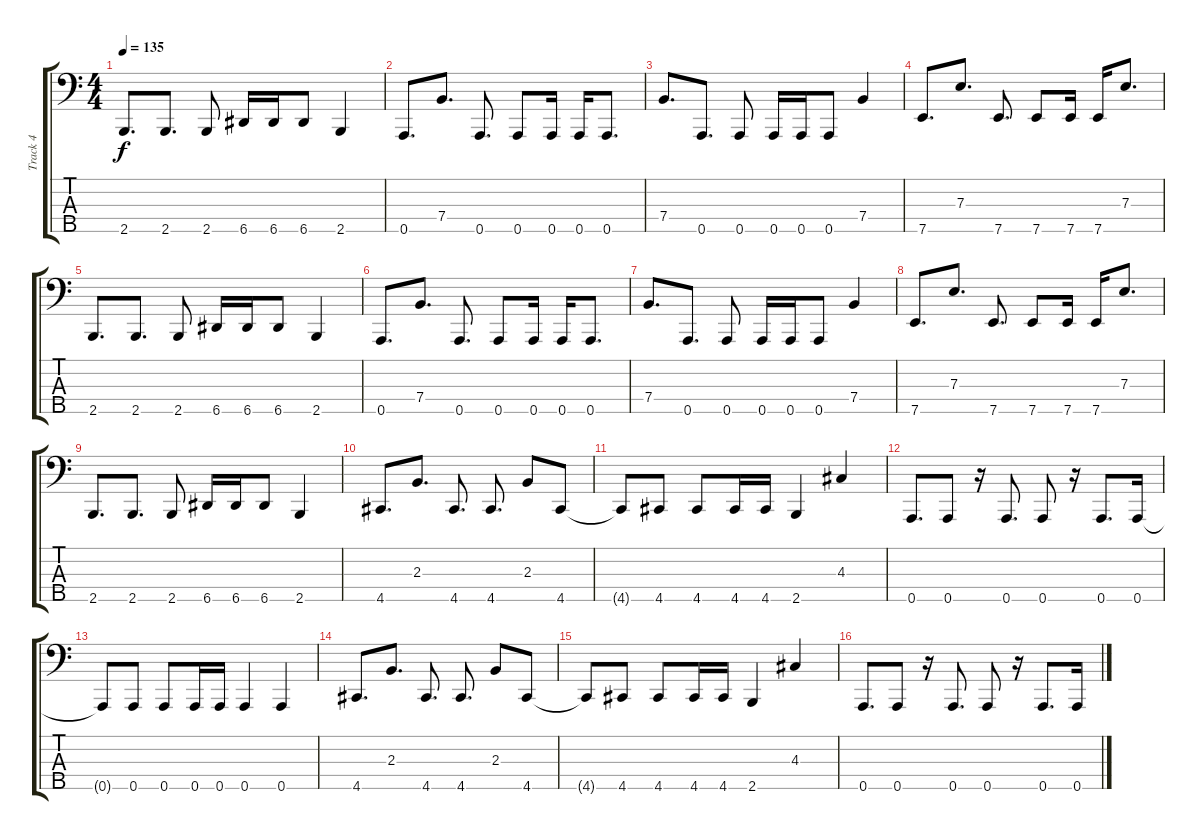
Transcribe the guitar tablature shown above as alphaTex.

\track ("Track 4" "Track 4") {instrument slapbass1}
\staff {score tabs}
\tuning (G2 D2 A1 E1 A0) {hide}
\ts (4 4)
\tempo 135
\clef f4
\ks c
2.5.8{d dy f} 2.5.8{d} 2.5.8 6.5.16 6.5.16 6.5.8 2.5.4 |
0.5.8{d} 7.4.8{d} 0.5.8{d} 0.5.8 0.5.16 0.5.16 0.5.8{d} |
7.4.8{d} 0.5.8{d} 0.5.8 0.5.16 0.5.16 0.5.8 7.4.4 |
7.5.8{d} 7.3.8{d} 7.5.8{d} 7.5.8 7.5.16 7.5.16 7.3.8{d} |
2.5.8{d} 2.5.8{d} 2.5.8 6.5.16 6.5.16 6.5.8 2.5.4 |
0.5.8{d} 7.4.8{d} 0.5.8{d} 0.5.8 0.5.16 0.5.16 0.5.8{d} |
7.4.8{d} 0.5.8{d} 0.5.8 0.5.16 0.5.16 0.5.8 7.4.4 |
7.5.8{d} 7.3.8{d} 7.5.8{d} 7.5.8 7.5.16 7.5.16 7.3.8{d} |
2.5.8{d} 2.5.8{d} 2.5.8 6.5.16 6.5.16 6.5.8 2.5.4 |
4.5.8{d} 2.3.8{d} 4.5.8{d} 4.5.8{d} 2.3.8 4.5.8 |
4.5{t}.8 4.5.8 4.5.8 4.5.16 4.5.16 2.5.4 4.3.4 |
0.5.8{d} 0.5.8 r.16 0.5.8{d} 0.5.8 r.16 0.5.8{d} 0.5.16 |
0.5{t}.8 0.5.8 0.5.8 0.5.16 0.5.16 0.5.4 0.5.4 |
4.5.8{d} 2.3.8{d} 4.5.8{d} 4.5.8{d} 2.3.8 4.5.8 |
4.5{t}.8 4.5.8 4.5.8 4.5.16 4.5.16 2.5.4 4.3.4 |
0.5.8{d} 0.5.8 r.16 0.5.8{d} 0.5.8 r.16 0.5.8{d} 0.5.16
